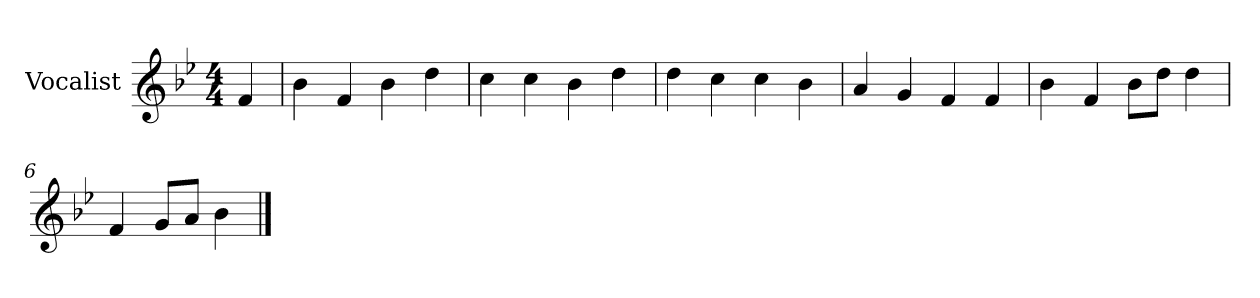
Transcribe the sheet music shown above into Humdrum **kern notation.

**kern
*part1
*staff1
*I"Vocalist
*k[b-e-]
*B-:
*M4/4
=
4f
=1
4b-
4f
4b-
4dd
=2
4cc
4cc
4b-
4dd
=3
4dd
4cc
4cc
4b-
=4
4a
4g
4f
4f
=5
4b-
4f
8b-L
8ddJ
4dd
=6
4f
8gL
8aJ
4b-
==
*-
